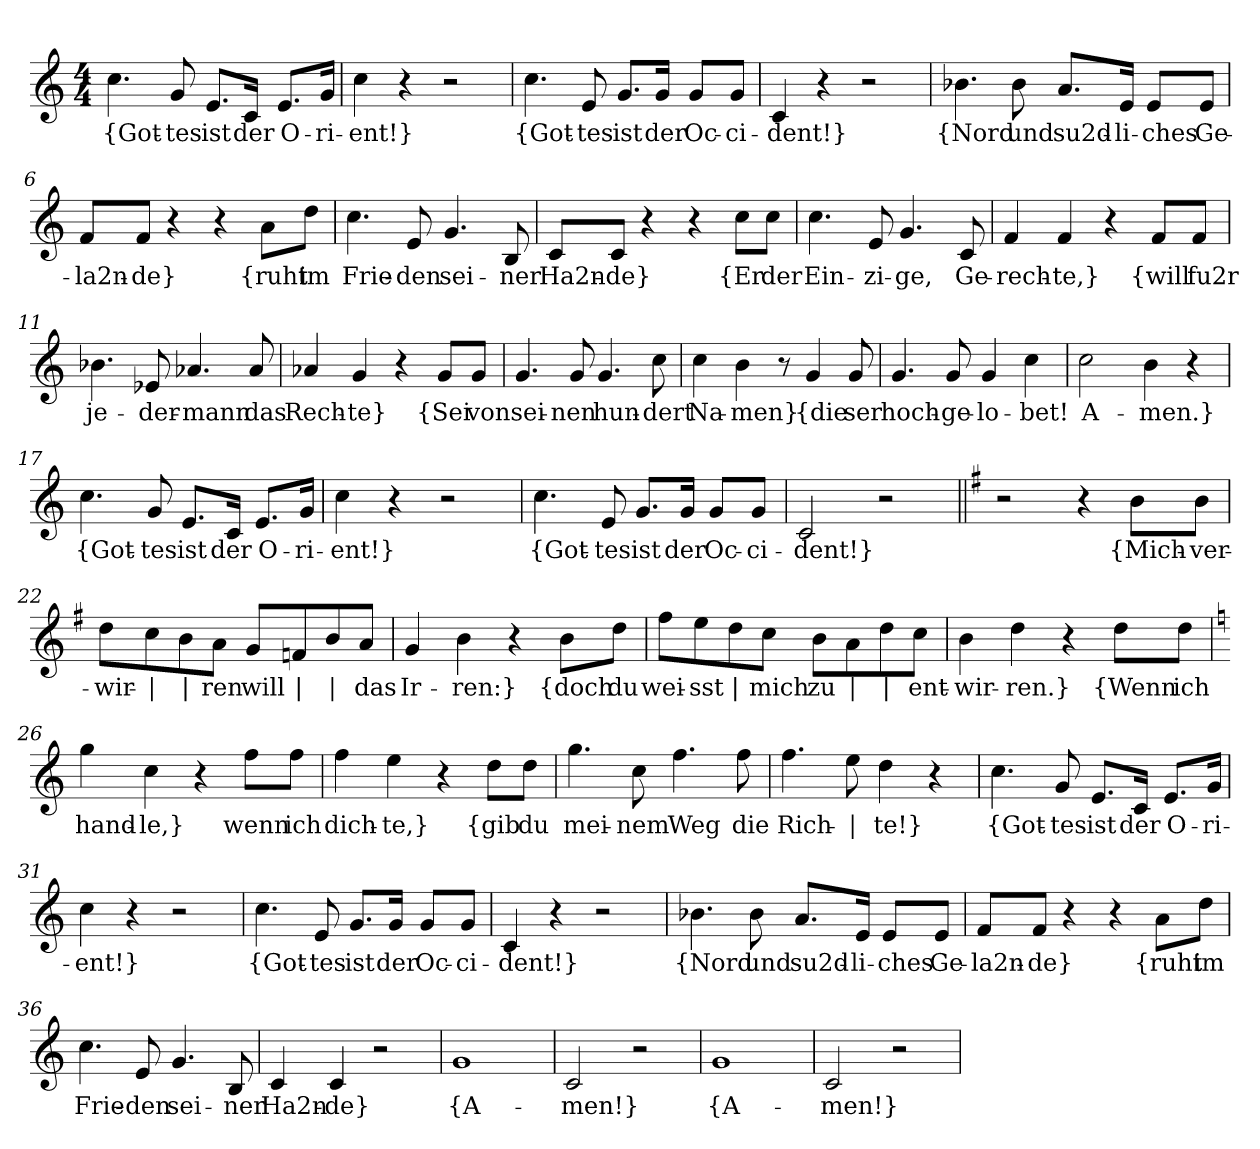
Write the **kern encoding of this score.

**kern	**text
*part1	*part1
*staff1	*staff1
*clefG2	*
*k[]	*
*M4/4	*
=1	=1
!	!LO:LY:b
4.cc\	{Got-
!	!LO:LY:b
8g/	-tes
!	!LO:LY:b
8.e/L	ist
!	!LO:LY:b
16c/Jk	der
!	!LO:LY:b
8.e/L	O-
!	!LO:LY:b
16g/Jk	-ri-
=2	=2
!	!LO:LY:b
4cc\	-ent!}
4r	.
2r	.
=3	=3
!	!LO:LY:b
4.cc\	{Got-
!	!LO:LY:b
8e/	-tes
!	!LO:LY:b
8.g/L	ist
!	!LO:LY:b
16g/Jk	der
!	!LO:LY:b
8g/L	Oc-
!	!LO:LY:b
8g/J	-ci-
=4	=4
!	!LO:LY:b
4c/	-dent!}
4r	.
2r	.
=5	=5
!	!LO:LY:b
4.b-X\	{Nord
!	!LO:LY:b
8b-\	und
!	!LO:LY:b
8.a/L	su2d-
!	!LO:LY:b
16e/Jk	-li-
!	!LO:LY:b
8e/L	-ches
!	!LO:LY:b
8e/J	Ge-
!!LO:LB:g=z
=6	=6
!	!LO:LY:b
8f/L	-la2n-
!	!LO:LY:b
8f/J	-de}
4r	.
4r	.
!	!LO:LY:b
8a\L	{ruht
!	!LO:LY:b
8dd\J	im
=7	=7
!	!LO:LY:b
4.cc\	Frie-
!	!LO:LY:b
8e/	-den
!	!LO:LY:b
4.g/	sei-
!	!LO:LY:b
8B/	-ner
=8	=8
!	!LO:LY:b
8c/L	Ha2n-
!	!LO:LY:b
8c/J	-de}
4r	.
4r	.
!	!LO:LY:b
8cc\L	{Er
!	!LO:LY:b
8cc\J	der
=9	=9
!	!LO:LY:b
4.cc\	Ein-
!	!LO:LY:b
8e/	-zi-
!	!LO:LY:b
4.g/	ge,
!	!LO:LY:b
8c/	Ge-
=10	=10
!	!LO:LY:b
4f/	-rech-
!	!LO:LY:b
4f/	-te,}
4r	.
!	!LO:LY:b
8f/L	{will
!	!LO:LY:b
8f/J	fu2r
!!LO:LB:g=z
=11	=11
!	!LO:LY:b
4.b-X\	je-
!	!LO:LY:b
8e-X/	-der-
!	!LO:LY:b
4.a-X/	mann
!	!LO:LY:b
8a-/	das
=12	=12
!	!LO:LY:b
4a-X/	Rech-
!	!LO:LY:b
4g/	-te}
4r	.
!	!LO:LY:b
8g/L	{Sei
!	!LO:LY:b
8g/J	von
=13	=13
!	!LO:LY:b
4.g/	sei-
!	!LO:LY:b
8g/	-nen
!	!LO:LY:b
4.g/	hun-
!	!LO:LY:b
8cc\	-dert
=14	=14
!	!LO:LY:b
4cc\	Na-
!	!LO:LY:b
4b\	-men}
8r	.
!	!LO:LY:b
4g/	{die
!	!LO:LY:b
8g/	-ser
!!LO:LB:g=z
=15	=15
!	!LO:LY:b
4.g/	hoch-
!	!LO:LY:b
8g/	-ge-
!	!LO:LY:b
4g/	-lo-
!	!LO:LY:b
4cc\	-bet!
=16	=16
!	!LO:LY:b
2cc\	A-
!	!LO:LY:b
4b\	-men.}
4r	.
=17	=17
!	!LO:LY:b
4.cc\	{Got-
!	!LO:LY:b
8g/	-tes
!	!LO:LY:b
8.e/L	ist
!	!LO:LY:b
16c/Jk	der
!	!LO:LY:b
8.e/L	O-
!	!LO:LY:b
16g/Jk	-ri-
=18	=18
!	!LO:LY:b
4cc\	-ent!}
4r	.
2r	.
=19	=19
!	!LO:LY:b
4.cc\	{Got-
!	!LO:LY:b
8e/	-tes
!	!LO:LY:b
8.g/L	ist
!	!LO:LY:b
16g/Jk	der
!	!LO:LY:b
8g/L	Oc-
!	!LO:LY:b
8g/J	-ci-
=20	=20
!	!LO:LY:b
2c/	-dent!}
2r	.
!!LO:LB:g=z
=21||	=21||
*k[f#]	*
2r	.
4r	.
!	!LO:LY:b
8b\L	{Mich-
!	!LO:LY:b
8b\J	ver-
=22	=22
!	!LO:LY:b
8dd\L	-wir-
!	!LO:LY:b
8cc\	|
!	!LO:LY:b
8b\	|
!	!LO:LY:b
8a\J	-ren
!	!LO:LY:b
8g/L	will
!	!LO:LY:b
8fn/	|
!	!LO:LY:b
8b/	|
!	!LO:LY:b
8a/J	das
=23	=23
!	!LO:LY:b
4g/	Ir-
!	!LO:LY:b
4b\	-ren:}
4r	.
!	!LO:LY:b
8b\L	{doch
!	!LO:LY:b
8dd\J	du
=24	=24
!	!LO:LY:b
8ff#\L	wei-
!	!LO:LY:b
8ee\	-sst
!	!LO:LY:b
8dd\	|
!	!LO:LY:b
8cc\J	mich
!	!LO:LY:b
8b\L	zu
!	!LO:LY:b
8a\	|
!	!LO:LY:b
8dd\	|
!	!LO:LY:b
8cc\J	ent-
!!LO:LB:g=z
=25	=25
!	!LO:LY:b
4b\	-wir-
!	!LO:LY:b
4dd\	-ren.}
4r	.
!	!LO:LY:b
8dd\L	{Wenn
!	!LO:LY:b
8dd\J	ich
=26	=26
*k[]	*
!	!LO:LY:b
4gg\	hand-
!	!LO:LY:b
4cc\	-le,}
4r	.
!	!LO:LY:b
8ff\L	wenn
!	!LO:LY:b
8ff\J	ich
=27	=27
!	!LO:LY:b
4ff\	dich-
!	!LO:LY:b
4ee\	-te,}
4r	.
!	!LO:LY:b
8dd\L	{gib
!	!LO:LY:b
8dd\J	du
=28	=28
!	!LO:LY:b
4.gg\	mei-
!	!LO:LY:b
8cc\	-nem
!	!LO:LY:b
4.ff\	Weg
!	!LO:LY:b
8ff\	die
=29	=29
!	!LO:LY:b
4.ff\	Rich-
!	!LO:LY:b
8ee\	|
!	!LO:LY:b
4dd\	-te!}
4r	.
!!LO:LB:g=z
=30	=30
!	!LO:LY:b
4.cc\	{Got-
!	!LO:LY:b
8g/	-tes
!	!LO:LY:b
8.e/L	ist
!	!LO:LY:b
16c/Jk	der
!	!LO:LY:b
8.e/L	O-
!	!LO:LY:b
16g/Jk	-ri-
=31	=31
!	!LO:LY:b
4cc\	-ent!}
4r	.
2r	.
=32	=32
!	!LO:LY:b
4.cc\	{Got-
!	!LO:LY:b
8e/	-tes
!	!LO:LY:b
8.g/L	ist
!	!LO:LY:b
16g/Jk	der
!	!LO:LY:b
8g/L	Oc-
!	!LO:LY:b
8g/J	-ci-
=33	=33
!	!LO:LY:b
4c/	-dent!}
4r	.
2r	.
=34	=34
!	!LO:LY:b
4.b-X\	{Nord
!	!LO:LY:b
8b-\	und
!	!LO:LY:b
8.a/L	su2d-
!	!LO:LY:b
16e/Jk	-li-
!	!LO:LY:b
8e/L	-ches
!	!LO:LY:b
8e/J	Ge-
!!LO:LB:g=z
=35	=35
!	!LO:LY:b
8f/L	-la2n-
!	!LO:LY:b
8f/J	-de}
4r	.
4r	.
!	!LO:LY:b
8a\L	{ruht
!	!LO:LY:b
8dd\J	im
=36	=36
!	!LO:LY:b
4.cc\	Frie-
!	!LO:LY:b
8e/	-den
!	!LO:LY:b
4.g/	sei-
!	!LO:LY:b
8B/	-ner
=37	=37
!	!LO:LY:b
4c/	Ha2n-
!	!LO:LY:b
4c/	-de}
2r	.
=38	=38
!	!LO:LY:b
1g	{A-
=39	=39
!	!LO:LY:b
2c/	-men!}
2r	.
=40	=40
!	!LO:LY:b
1g	{A-
=41	=41
!	!LO:LY:b
2c/	-men!}
2r	.
=	=
*-	*-
